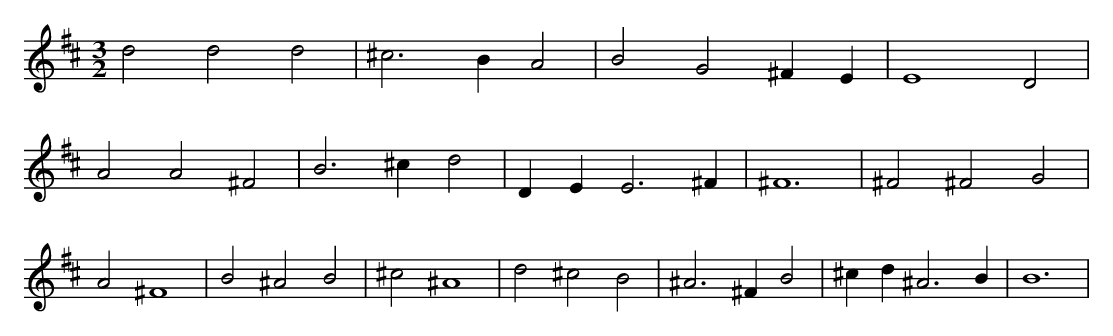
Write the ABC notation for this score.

X:1
M:3/2
L:1/8
K:D
d4 d4 d4 | ^c6 B2 A4 | B4 G4 ^F2 E2 | E8 D4 | A4 A4 ^F4 | B6 ^c2 d4 | D2 E2 E6 ^F2 | ^F12 | ^F4 ^F4 G4 | A4 ^F8 | B4 ^A4 B4 | ^c4 ^A8 | d4 ^c4 B4 | ^A6 ^F2 B4 | ^c2 d2 ^A6 B2 | B12 |
